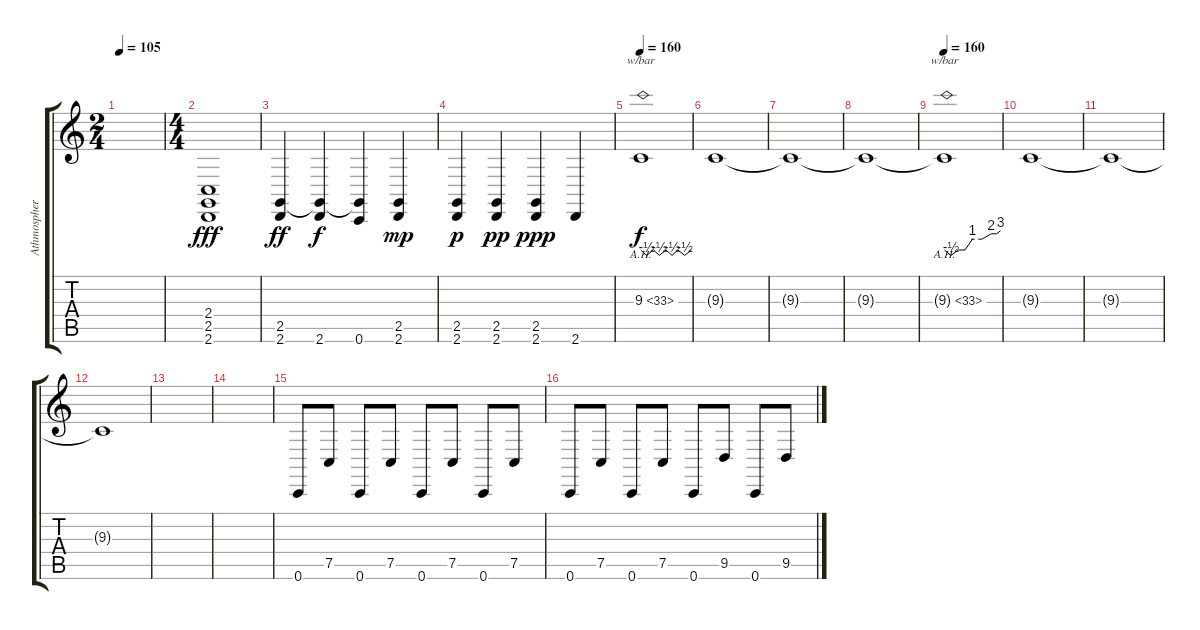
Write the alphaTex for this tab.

\track ("Athmosphere" "Athmospher") {instrument fx4atmosphere}
\staff {score tabs}
\tuning (C4 G3 Eb3 Bb2 F2 C2) {hide}
\ts (2 4)
\tempo 105
\clef g2
\ks c
|
\ts (4 4)
(2.4 2.5 2.6).1{dy fff instrument gunshot} |
(2.5 2.6).4{dy ff} (2.5{t} 2.6).4{dy f} (2.5{t} 0.6).4 (2.5 2.6).4{dy mp} |
(2.5 2.6).4{dy p} (2.5 2.6).4{dy pp} (2.5 2.6).4{dy ppp} 2.6.4 |
\tempo 160
9.3{ah 24}.1{tbe (custom default 0 0 7 -2 15 0 22 -2 30 0 37 -2 44 0 52 -2 60 0) dy f volume 6 instrument fx4atmosphere} |
9.3{t}.1 |
9.3{t}.1 |
9.3{t}.1 |
\tempo 160
9.3{ah 24 t}.1{tbe (custom default 0 0 7 -2 15 0 22 0 30 4 40 4 50 8 56 8 60 12) volume 12 instrument fx4atmosphere} |
9.3{t}.1 |
9.3{t}.1 |
9.3{t}.1 |
|
|
0.6.8{volume 16} 7.5.8 0.6.8 7.5.8 0.6.8 7.5.8 0.6.8 7.5.8 |
0.6.8 7.5.8 0.6.8 7.5.8 0.6.8 9.5.8 0.6.8 9.5.8
